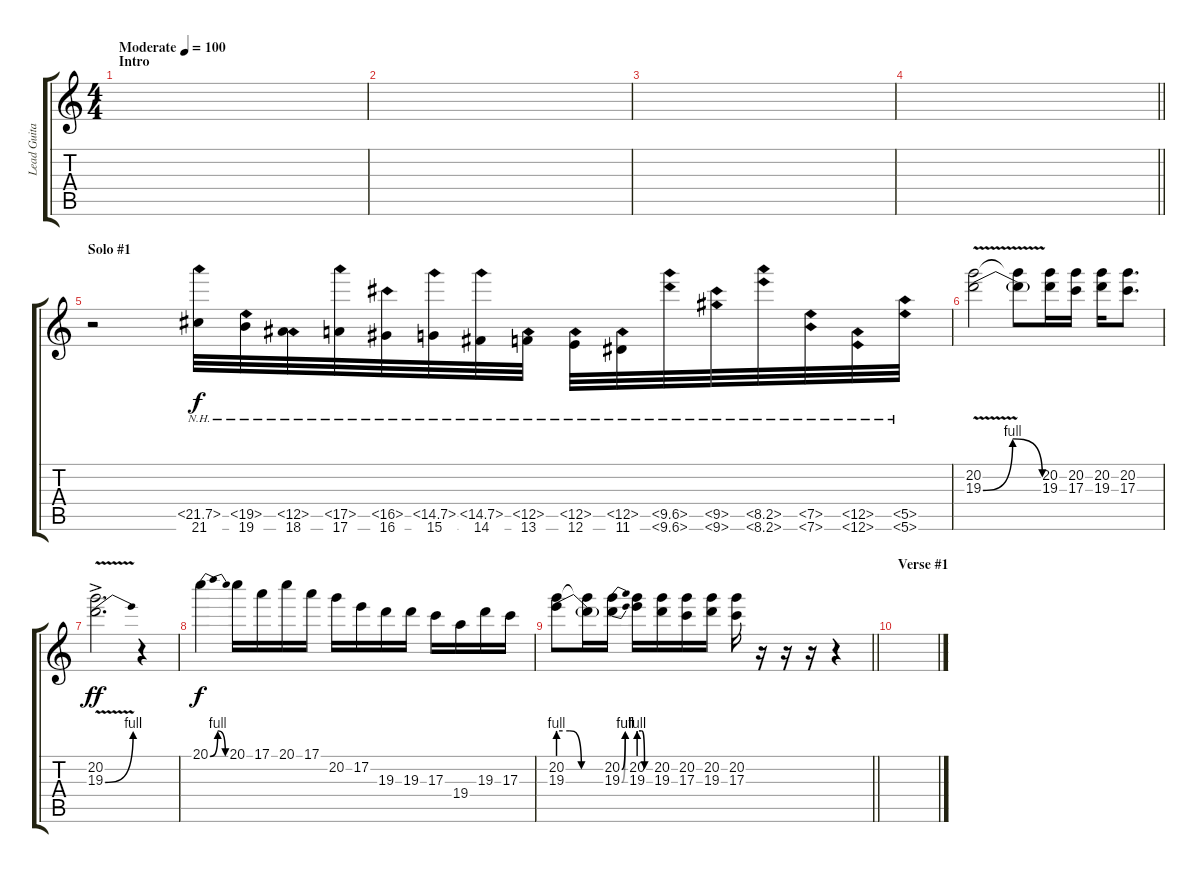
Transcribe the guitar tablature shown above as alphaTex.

\track ("Lead Guitar (Solos)" "Lead Guita") {instrument overdrivenguitar}
\staff {score tabs}
\tuning (E4 B3 G3 D3 A2 E2) {hide}
\ts (4 4)
\section ("" "Intro")
\tempo (100 "Moderate")
\clef g2
\ks c
|
|
|
\barLineRight lightlight
|
\section ("" "Solo #1")
r.2 (21.5{nh} 21.6).32 (19.5{nh} 19.6).32 (18.5{nh} 18.6).32 (17.5{nh} 17.6).32 (16.5{nh} 16.6).32 (15.5{nh} 15.6).32 (14.5{nh} 14.6).32 (13.5{nh} 13.6).32 (12.5{nh} 12.6).32 (11.5{nh} 11.6).32 (10.5{nh} 10.6{nh}).32 (9.5{nh} 9.6{nh}).32 (8.5{nh} 8.6{nh}).32 (7.5{nh} 7.6{nh}).32 (6.5{nh} 6.6{nh}).32 (5.5{nh} 5.6{nh}).32 |
(20.2 19.3{be (bendrelease 0 0 15 4 45 4 60 0) v}).2 (20.2{t} 19.3{t}).8 (20.2 19.3).16 (20.2 17.3).16 (20.2 19.3).16 (20.2 17.3).8{d} |
(20.2{ac} 19.3{be (bend 0 0 60 4) v}).2{d dy ff} r.4 |
20.1{be (bendrelease 0 0 15 4 45 4 60 0)}.4{dy f} 20.1.16 17.1.16 20.1.16 17.1.16 20.2.16 17.2.16 19.3.16 19.3.16 17.3.16 19.4.16 19.3.16 17.3.16 |
\barLineRight lightlight
(20.2 19.3{be (custom 0 4 15 4 30 0 60 0)}).8 (20.2{t} 19.3{t}).16 (20.2{be (bend 0 0 60 4)} 19.3{be (bend 0 0 60 4)}).16 (20.2 19.3{be (custom 0 4 15 4 30 0 60 0)}).16 (20.2 19.3).16 (20.2 17.3).16 (20.2 19.3).16 (20.2 17.3).16 r.16 r.16 r.16 r.4 |
\section ("" "Verse #1")
